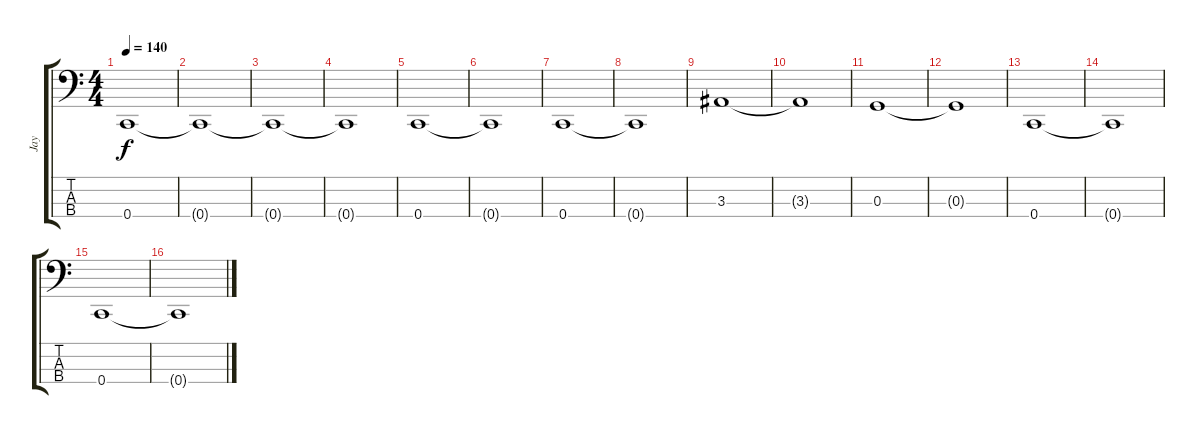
\track ("Jay" "Jay") {instrument electricbassfinger}
\staff {score tabs}
\tuning (F2 C2 G1 C1) {hide}
\ts (4 4)
\tempo 140
\clef f4
\ks c
0.4.1{dy f} |
0.4{t}.1 |
0.4{t}.1 |
0.4{t}.1 |
0.4.1 |
0.4{t}.1 |
0.4.1 |
0.4{t}.1 |
3.3.1 |
3.3{t}.1 |
0.3.1 |
0.3{t}.1 |
0.4.1 |
0.4{t}.1 |
0.4.1 |
0.4{t}.1
